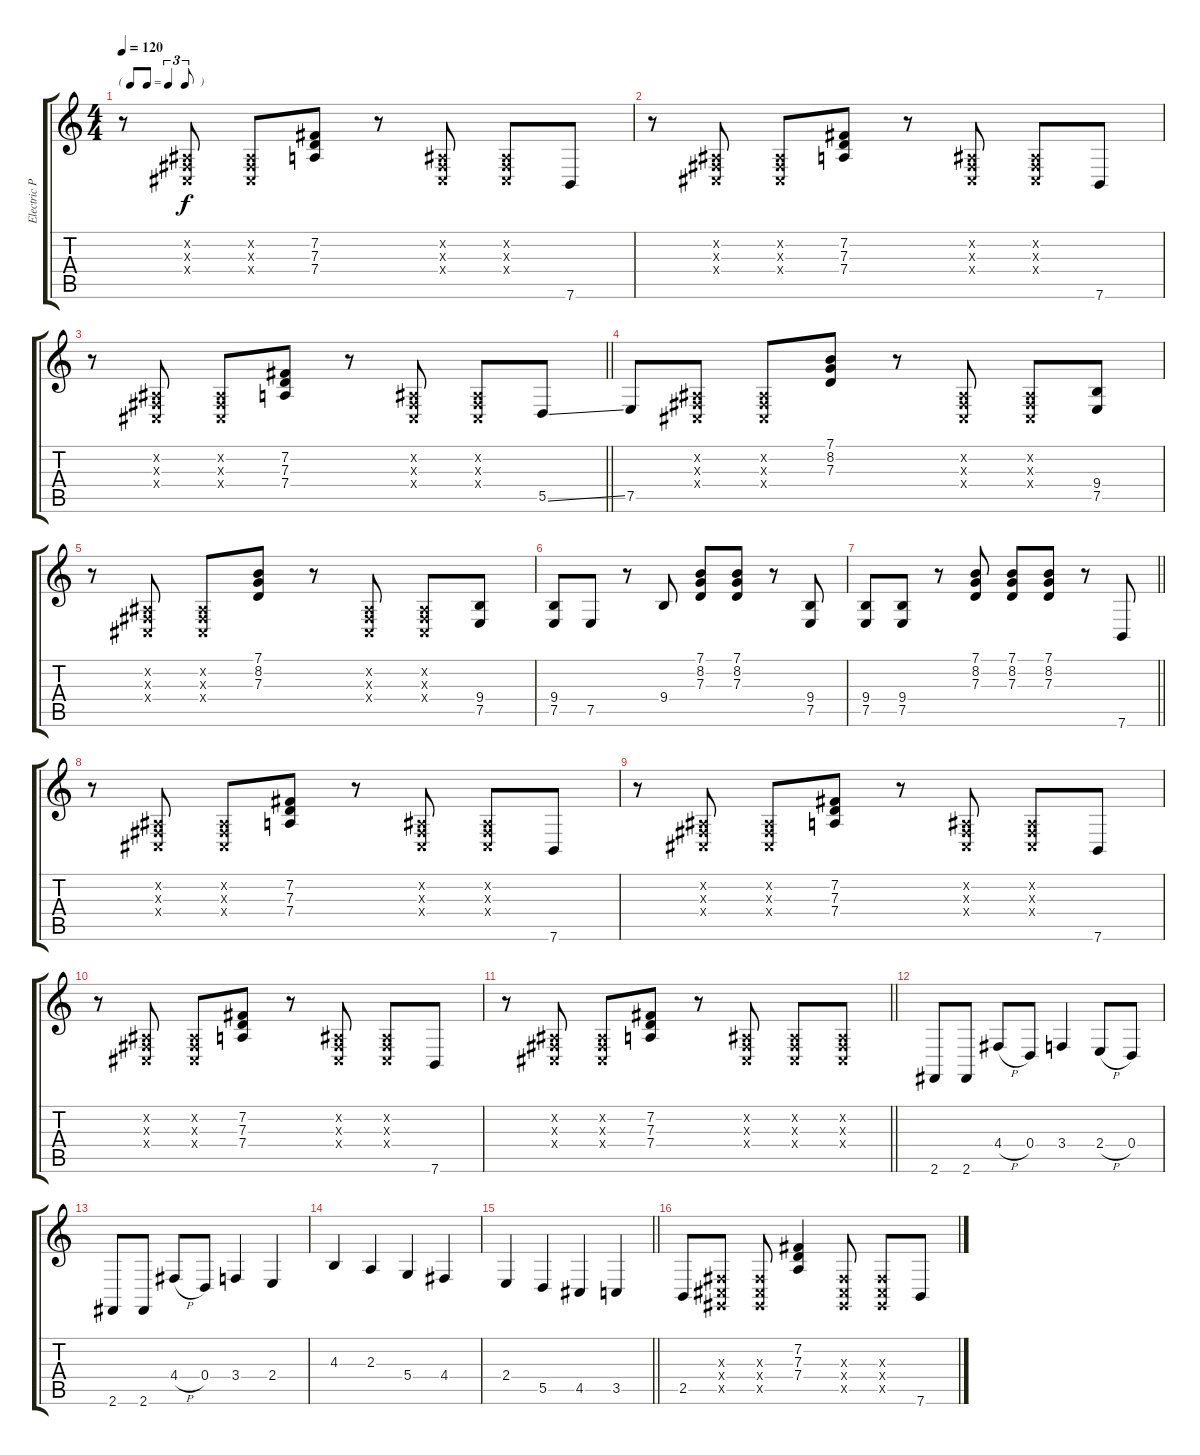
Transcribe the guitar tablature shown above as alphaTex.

\track ("Electric Piano (Wright)" "Electric P") {instrument electricpiano2}
\staff {score tabs}
\tuning (E4 B3 G3 D3 A2 E2) {hide}
\ts (4 4)
\tf triplet8th
\tempo 120
\clef g2
\ks c
r.8{dy f} (-1.2{x} -1.3{x} -1.4{x}).8 (-1.2{x} -1.3{x} -1.4{x}).8 (7.2 7.3 7.4).8 r.8 (-1.2{x} -1.3{x} -1.4{x}).8 (-1.2{x} -1.3{x} -1.4{x}).8 7.6.8 |
r.8 (-1.2{x} -1.3{x} -1.4{x}).8 (-1.2{x} -1.3{x} -1.4{x}).8 (7.2 7.3 7.4).8 r.8 (-1.2{x} -1.3{x} -1.4{x}).8 (-1.2{x} -1.3{x} -1.4{x}).8 7.6.8 |
\barLineRight lightlight
r.8 (-1.2{x} -1.3{x} -1.4{x}).8 (-1.2{x} -1.3{x} -1.4{x}).8 (7.2 7.3 7.4).8 r.8 (-1.2{x} -1.3{x} -1.4{x}).8 (-1.2{x} -1.3{x} -1.4{x}).8 5.5{ss}.8 |
7.5.8 (-1.2{x} -1.3{x} -1.4{x}).8 (-1.2{x} -1.3{x} -1.4{x}).8 (7.1 8.2 7.3).8 r.8 (-1.2{x} -1.3{x} -1.4{x}).8 (-1.2{x} -1.3{x} -1.4{x}).8 (9.4 7.5).8 |
r.8 (-1.2{x} -1.3{x} -1.4{x}).8 (-1.2{x} -1.3{x} -1.4{x}).8 (7.1 8.2 7.3).8 r.8 (-1.2{x} -1.3{x} -1.4{x}).8 (-1.2{x} -1.3{x} -1.4{x}).8 (9.4 7.5).8 |
(9.4 7.5).8 7.5.8 r.8 9.4.8 (7.1 8.2 7.3).8 (7.1 8.2 7.3).8 r.8 (9.4 7.5).8 |
\barLineRight lightlight
(9.4 7.5).8 (9.4 7.5).8 r.8 (7.1 8.2 7.3).8 (7.1 8.2 7.3).8 (7.1 8.2 7.3).8 r.8 7.6.8 |
r.8 (-1.2{x} -1.3{x} -1.4{x}).8 (-1.2{x} -1.3{x} -1.4{x}).8 (7.2 7.3 7.4).8 r.8 (-1.2{x} -1.3{x} -1.4{x}).8 (-1.2{x} -1.3{x} -1.4{x}).8 7.6.8 |
r.8 (-1.2{x} -1.3{x} -1.4{x}).8 (-1.2{x} -1.3{x} -1.4{x}).8 (7.2 7.3 7.4).8 r.8 (-1.2{x} -1.3{x} -1.4{x}).8 (-1.2{x} -1.3{x} -1.4{x}).8 7.6.8 |
r.8 (-1.2{x} -1.3{x} -1.4{x}).8 (-1.2{x} -1.3{x} -1.4{x}).8 (7.2 7.3 7.4).8 r.8 (-1.2{x} -1.3{x} -1.4{x}).8 (-1.2{x} -1.3{x} -1.4{x}).8 7.6.8 |
\barLineRight lightlight
r.8 (-1.2{x} -1.3{x} -1.4{x}).8 (-1.2{x} -1.3{x} -1.4{x}).8 (7.2 7.3 7.4).8 r.8 (-1.2{x} -1.3{x} -1.4{x}).8 (-1.2{x} -1.3{x} -1.4{x}).8 (-1.2{x} -1.3{x} -1.4{x}).8 |
2.6.8 2.6.8 4.4{h}.8 0.4.8 3.4.4 2.4{h}.8 0.4.8 |
2.6.8 2.6.8 4.4{h}.8 0.4.8 3.4.4 2.4.4 |
4.3.4 2.3.4 5.4.4 4.4.4 |
\barLineRight lightlight
2.4.4 5.5.4 4.5.4 3.5.4 |
2.5.8 (-1.3{x} -1.4{x} -1.5{x}).8 (-1.3{x} -1.4{x} -1.5{x}).8 (7.2 7.3 7.4).4 (-1.3{x} -1.4{x} -1.5{x}).8 (-1.3{x} -1.4{x} -1.5{x}).8 7.6.8
